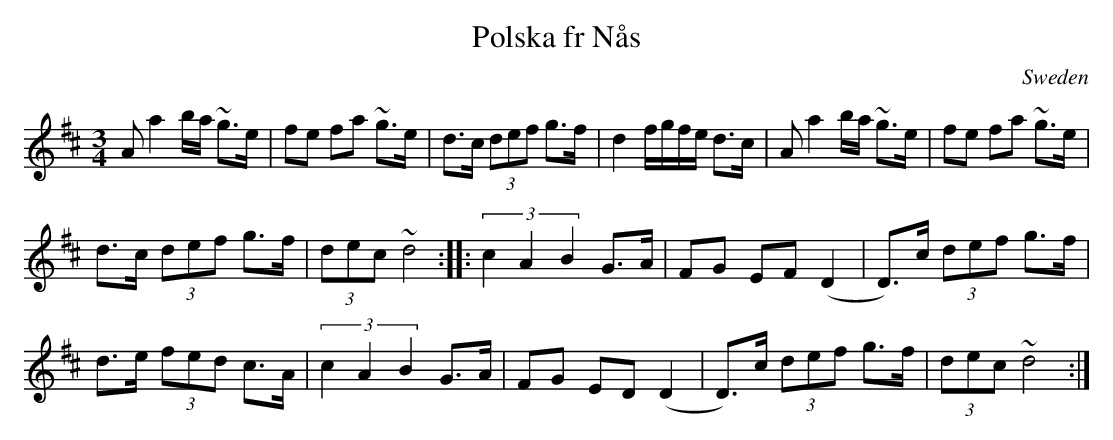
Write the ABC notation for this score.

X:1
T:Polska fr Nås
M:3/4
O:Sweden
K:D
A a2b/a/ ~g>e | fe fa ~g>e | \
d>c (3def g>f | d2 f/g/f/e/ d>c | \
A a2 b/a/ ~g>e | fe fa ~g>e |
d>c (3def g>f | (3dec ~d4 :: \
(3c2A2B2 G>A | FG EF (D2 | D)>c (3def g>f |
d>e (3fed c>A | (3c2A2B2 G>A |\
FG ED (D2 | D)>c (3def g>f | (3dec ~d4 :|
